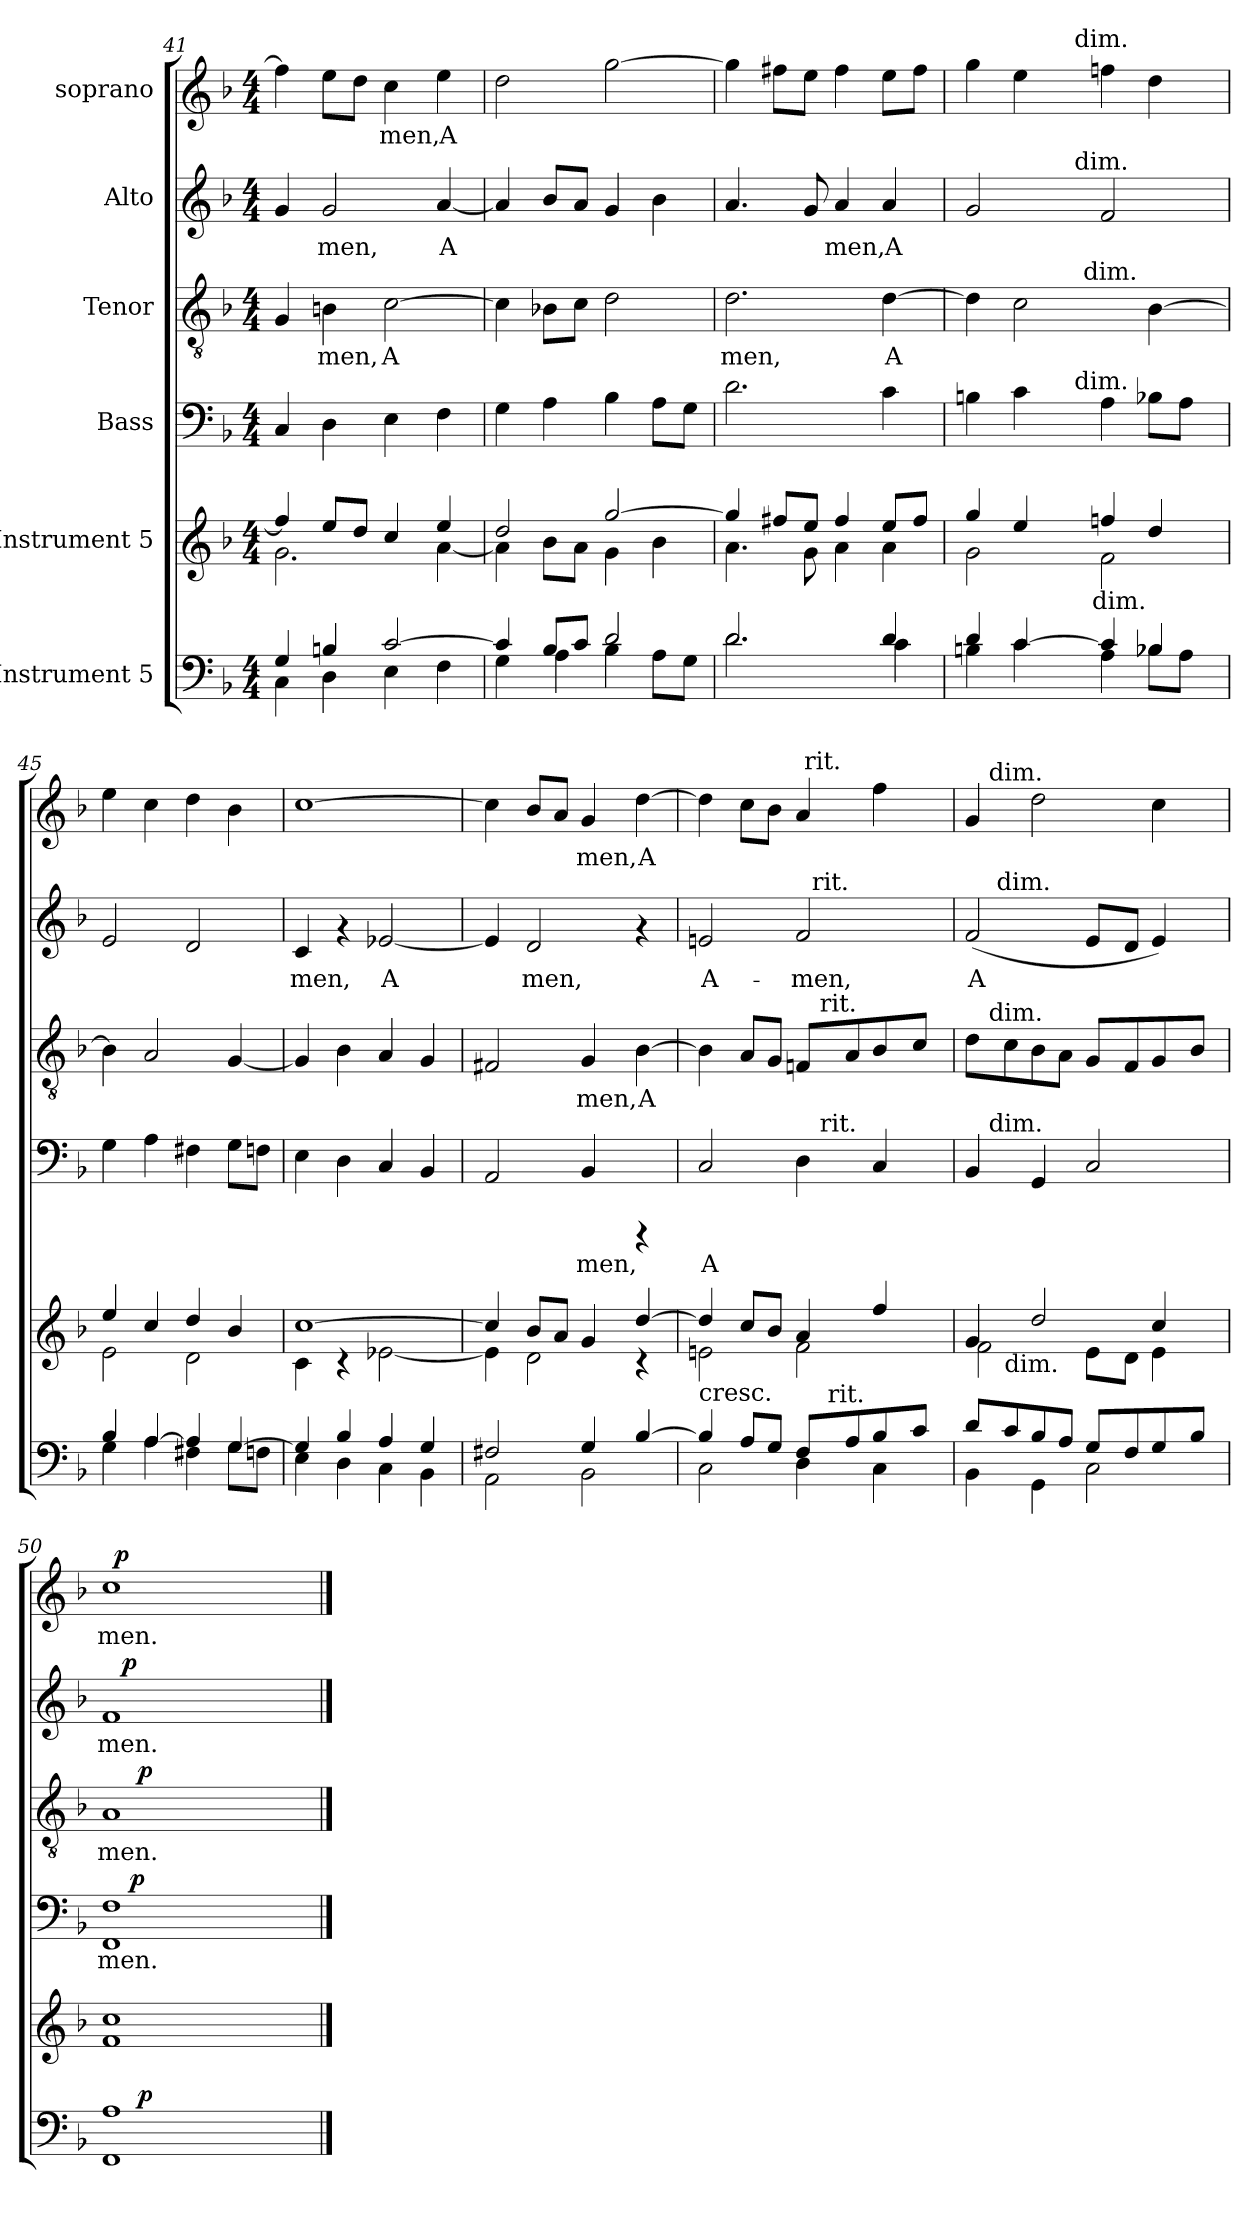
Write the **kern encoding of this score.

**kern	**dynam	**kern	**kern	**text	**dynam	**kern	**text	**dynam	**kern	**text	**dynam	**kern	**text	**dynam
*part6	*part6	*part5	*part4	*part4	*part4	*part3	*part3	*part3	*part2	*part2	*part2	*part1	*part1	*part1
*staff6	*staff6	*staff5	*staff4	*staff4	*staff4	*staff3	*staff3	*staff3	*staff2	*staff2	*staff2	*staff1	*staff1	*staff1
*I"Instrument 5	*	*I"Instrument 5	*I"Bass	*	*	*I"Tenor	*	*	*I"Alto	*	*	*I"soprano	*	*
*clefF4	*	*clefG2	*clefF4	*	*	*clefGv2	*	*	*clefG2	*	*	*clefG2	*	*
*k[b-]	*	*k[b-]	*k[b-]	*	*	*k[b-]	*	*	*k[b-]	*	*	*k[b-]	*	*
*F:	*	*F:	*F:	*	*	*F:	*	*	*F:	*	*	*F:	*	*
*M4/4	*	*M4/4	*M4/4	*	*	*M4/4	*	*	*M4/4	*	*	*M4/4	*	*
=41	=41	=41	=41	=41	=41	=41	=41	=41	=41	=41	=41	=41	=41	=41
*^	*	*^	*	*	*	*	*	*	*	*	*	*	*	*
!	!	!	!	!	!	!LO:LY:b:cj	!	!	!LO:LY:b:cj	!	!	!LO:LY:b:cj	!	!	!LO:LY:b:cj	!
4G/	4C\	.	4ff/]	2.g\	4C/	--	.	4G/	--	.	4g/	--	.	4ff\]	--	.
!	!	!	!	!	!	!LO:LY:b:cj	!	!	!LO:LY:b:cj	!	!	!LO:LY:b:cj	!	!	!LO:LY:b:cj	!
4Bn/	4D\	.	8ee/L	.	4D\	--	.	4Bn\	-men,	.	2g/	-men,	.	8ee\L	--	.
!	!	!	!	!	!	!	!	!	!	!	!	!	!	!	!LO:LY:b:cj	!
.	.	.	8dd/J	.	.	.	.	.	.	.	.	.	.	8dd\J	--	.
!	!	!	!	!	!	!LO:LY:b:cj	!	!	!LO:LY:b:cj	!	!	!	!	!	!LO:LY:b:cj	!
[>2c/	4E\	.	4cc/	.	4E\	--	.	[>2c\	A-	.	.	.	.	4cc\	-men,	.
!	!	!	!	!	!	!LO:LY:b:cj	!	!	!	!	!	!LO:LY:b:cj	!	!	!LO:LY:b:cj	!
.	4F\	.	4ee/	[<4a\	4F\	--	.	.	.	.	[<4a/	A-	.	4ee\	A-	.
=42	=42	=42	=42	=42	=42	=42	=42	=42	=42	=42	=42	=42	=42	=42	=42	=42
!	!	!	!	!	!	!LO:LY:b:cj	!	!	!LO:LY:b:cj	!	!	!LO:LY:b:cj	!	!	!LO:LY:b:cj	!
4c/]	4G\	.	2dd/	4a\]	4G\	--	.	4c\]	--	.	4a/]	--	.	2dd\	--	.
!	!	!	!	!	!	!LO:LY:b:cj	!	!	!LO:LY:b:cj	!	!	!LO:LY:b:cj	!	!	!	!
8B-/L	4A\	.	.	8b-\L	4A\	--	.	8B-X\L	--	.	8b-/L	--	.	.	.	.
!	!	!	!	!	!	!	!	!	!LO:LY:b:cj	!	!	!LO:LY:b:cj	!	!	!	!
8c/J	.	.	.	8a\J	.	.	.	8c\J	--	.	8a/J	--	.	.	.	.
!	!	!	!	!	!	!LO:LY:b:cj	!	!	!LO:LY:b:cj	!	!	!LO:LY:b:cj	!	!	!LO:LY:b:cj	!
2d/	4B-\	.	[>2gg/	4g\	4B-\	--	.	2d\	--	.	4g/	--	.	[>2gg\	--	.
!	!	!	!	!	!	!LO:LY:b:cj	!	!	!	!	!	!LO:LY:b:cj	!	!	!	!
.	8A\L	.	.	4b-\	8A\L	--	.	.	.	.	4b-\	--	.	.	.	.
!	!	!	!	!	!	!LO:LY:b:cj	!	!	!	!	!	!	!	!	!	!
.	8G\J	.	.	.	8G\J	--	.	.	.	.	.	.	.	.	.	.
=43	=43	=43	=43	=43	=43	=43	=43	=43	=43	=43	=43	=43	=43	=43	=43	=43
!	!	!	!	!	!	!LO:LY:b:cj	!	!	!LO:LY:b:cj	!	!	!LO:LY:b:cj	!	!	!LO:LY:b:cj	!
2.d/	2.d\	.	4gg/]	4.a\	2.d\	--	.	2.d\	-men,	.	4.a/	--	.	4gg\]	--	.
!	!	!	!	!	!	!	!	!	!	!	!	!	!	!	!LO:LY:b:cj	!
.	.	.	8ff#X/L	.	.	.	.	.	.	.	.	.	.	8ff#X\L	--	.
!	!	!	!	!	!	!	!	!	!	!	!	!LO:LY:b:cj	!	!	!LO:LY:b:cj	!
.	.	.	8ee/J	8g\	.	.	.	.	.	.	8g/	--	.	8ee\J	--	.
!	!	!	!	!	!	!	!	!	!	!	!	!LO:LY:b:cj	!	!	!LO:LY:b:cj	!
.	.	.	4ff#/	4a\	.	.	.	.	.	.	4a/	-men,	.	4ff#\	--	.
!	!	!	!	!	!	!LO:LY:b:cj	!	!	!LO:LY:b:cj	!	!	!LO:LY:b:cj	!	!	!LO:LY:b:cj	!
4d/	4c\	.	8ee/L	4a\	4c\	--	.	[>4d\	A-	.	4a/	A-	.	8ee\L	--	.
!	!	!	!	!	!	!	!	!	!	!	!	!	!	!	!LO:LY:b:cj	!
.	.	.	8ff#/J	.	.	.	.	.	.	.	.	.	.	8ff#\J	--	.
=44	=44	=44	=44	=44	=44	=44	=44	=44	=44	=44	=44	=44	=44	=44	=44	=44
!	!	!	!	!	!	!LO:LY:b:cj	!	!	!LO:LY:b:cj	!	!	!LO:LY:b:cj	!	!	!LO:LY:b:cj	!
*	*^	*	*	*	*^	*	*	*^	*	*	*^	*	*	*^	*	*
4d/	4Bn\	4ryy	.	4gg/	2g\	4Bn\	4ryy	--	.	4d\]	4...ryy	--	.	2g/	4ryy	--	.	4gg\	4ryy	--	.
!	!	!	!	!	!	!	!	!LO:LY:b:cj	!	!	!	!LO:LY:b:cj	!	!	!	!	!	!	!	!LO:LY:b:cj	!
[>4c/	4c\	8...ryy	.	4ee/	.	4c\	8ryy	--	.	2c\	.	--	.	.	8ryy	.	.	4ee\	8ryy	--	.
.	.	.	.	.	.	.	16ryy	.	.	.	.	.	.	.	16ryy	.	.	.	16ryy	.	.
.	.	.	.	.	.	.	64ryy	.	.	.	.	.	.	.	64ryy	.	.	.	64ryy	.	.
!	!	!	!	!	!	!	!	!	!	!	!	!	!	!	!	!	!	!	!LO:TX:a:t=dim.	!	!
!	!	!	!	!	!	!	!	!	!	!	!	!	!	!	!LO:TX:a:t=dim.	!	!	!	!	!	!
!	!	!	!	!	!	!	!LO:TX:a:t=dim.	!	!	!	!	!	!	!	!	!	!	!	!	!	!
.	.	.	.	.	.	.	2ryy	.	.	.	.	.	.	.	2ryy	.	.	.	2ryy	.	.
!	!	!	!	!	!	!	!	!	!	!	!LO:TX:a:t=dim.	!	!	!	!	!	!	!	!	!	!
.	.	.	.	.	.	.	.	.	.	.	2ryy	.	.	.	.	.	.	.	.	.	.
!	!	!LO:TX:a:t=dim.	!	!	!	!	!	!	!	!	!	!	!	!	!	!	!	!	!	!	!
.	.	2ryy	.	.	.	.	.	.	.	.	.	.	.	.	.	.	.	.	.	.	.
!	!	!	!	!	!	!	!	!LO:LY:b:cj	!	!	!	!	!	!	!	!LO:LY:b:cj	!	!	!	!LO:LY:b:cj	!
4c/]	4A\	.	.	4ffn/	2f\	4A\	.	--	.	.	.	.	.	2f/	.	--	.	4ffn\	.	--	.
!	!	!	!	!	!	!	!	!LO:LY:b:cj	!	!	!	!LO:LY:b:cj	!	!	!	!	!	!	!	!LO:LY:b:cj	!
4B-X/	8B-\L	.	.	4dd/	.	8B-X\L	.	--	.	[<4B-\	.	--	.	.	.	.	.	4dd\	.	--	.
!	!	!	!	!	!	!	!	!LO:LY:b:cj	!	!	!	!	!	!	!	!	!	!	!	!	!
.	8A\J	.	.	.	.	8A\J	.	--	.	.	.	.	.	.	.	.	.	.	.	.	.
.	.	.	.	.	.	.	32.ryy	.	.	.	.	.	.	.	32.ryy	.	.	.	32.ryy	.	.
.	.	.	.	.	.	.	.	.	.	.	32ryy	.	.	.	.	.	.	.	.	.	.
.	.	64ryy	.	.	.	.	.	.	.	.	.	.	.	.	.	.	.	.	.	.	.
!!LO:PB:g=z
=45	=45	=45	=45	=45	=45	=45	=45	=45	=45	=45	=45	=45	=45	=45	=45	=45	=45	=45	=45	=45	=45
!	!	!	!	!	!	!	!	!LO:LY:b:cj	!	!	!	!LO:LY:b:cj	!	!	!	!LO:LY:b:cj	!	!	!	!LO:LY:b:cj	!
*	*	*	*	*	*	*v	*v	*	*	*	*	*	*	*v	*v	*	*	*v	*v	*	*
*	*v	*v	*	*	*	*	*	*	*v	*v	*	*	*	*	*	*	*	*
4B-/	4G\	.	4ee/	2e\	4G\	--	.	4B-\]	--	.	2e/	--	.	4ee\	--	.
!	!	!	!	!	!	!LO:LY:b:cj	!	!	!LO:LY:b:cj	!	!	!	!	!	!LO:LY:b:cj	!
[>4A/	4A\	.	4cc/	.	4A\	--	.	2A/	--	.	.	.	.	4cc\	--	.
!	!	!	!	!	!	!LO:LY:b:cj	!	!	!	!	!	!LO:LY:b:cj	!	!	!LO:LY:b:cj	!
4A/]	4F#X\	.	4dd/	2d\	4F#X\	--	.	.	.	.	2d/	--	.	4dd\	--	.
!	!	!	!	!	!	!LO:LY:b:cj	!	!	!LO:LY:b:cj	!	!	!	!	!	!LO:LY:b:cj	!
[>4G/	8G\L	.	4b-/	.	8G\L	--	.	[<4G/	--	.	.	.	.	4b-\	--	.
!	!	!	!	!	!	!LO:LY:b:cj	!	!	!	!	!	!	!	!	!	!
.	8Fn\J	.	.	.	8Fn\J	--	.	.	.	.	.	.	.	.	.	.
=46	=46	=46	=46	=46	=46	=46	=46	=46	=46	=46	=46	=46	=46	=46	=46	=46
!	!	!	!	!	!	!LO:LY:b:cj	!	!	!LO:LY:b:cj	!	!	!LO:LY:b:cj	!	!	!LO:LY:b:cj	!
4G/]	4E\	.	[>1cc	4c\	4E\	--	.	4G/]	--	.	4c/	-men,	.	[>1cc	--	.
!	!	!	!	!	!	!LO:LY:b:cj	!	!	!LO:LY:b:cj	!	!	!	!	!	!	!
4B-/	4D\	.	.	4rc	4D\	--	.	4B-\	--	.	4rf	.	.	.	.	.
!	!	!	!	!	!	!LO:LY:b:cj	!	!	!LO:LY:b:cj	!	!	!LO:LY:b:cj	!	!	!	!
4A/	4C\	.	.	[<2e-X\	4C/	--	.	4A/	--	.	[<2e-X/	A-	.	.	.	.
!	!	!	!	!	!	!LO:LY:b:cj	!	!	!LO:LY:b:cj	!	!	!	!	!	!	!
4G/	4BB-\	.	.	.	4BB-/	--	.	4G/	--	.	.	.	.	.	.	.
=47	=47	=47	=47	=47	=47	=47	=47	=47	=47	=47	=47	=47	=47	=47	=47	=47
!	!	!	!	!	!	!LO:LY:b:cj	!	!	!LO:LY:b:cj	!	!	!LO:LY:b:cj	!	!	!LO:LY:b:cj	!
2F#X/	2AA\	.	4cc/]	4e-\]	2AA/	--	.	2F#X/	--	.	4e-/]	--	.	4cc\]	--	.
!	!	!	!	!	!	!	!	!	!	!	!	!LO:LY:b:cj	!	!	!LO:LY:b:cj	!
.	.	.	8b-/L	2d\	.	.	.	.	.	.	2d/	-men,	.	8b-/L	--	.
!	!	!	!	!	!	!	!	!	!	!	!	!	!	!	!LO:LY:b:cj	!
.	.	.	8a/J	.	.	.	.	.	.	.	.	.	.	8a/J	--	.
!	!	!	!	!	!	!LO:LY:b:cj	!	!	!LO:LY:b:cj	!	!	!	!	!	!LO:LY:b:cj	!
4G/	2BB-\	.	4g/	.	4BB-/	-men,	.	4G/	-men,	.	.	.	.	4g/	-men,	.
!	!	!	!	!	!	!	!	!	!LO:LY:b:cj	!	!	!	!	!	!LO:LY:b:cj	!
[>4B-/	.	.	[>4dd/	4rc	4rCCC	.	.	[>4B-\	A-	.	4rf	.	.	[>4dd\	A-	.
=48	=48	=48	=48	=48	=48	=48	=48	=48	=48	=48	=48	=48	=48	=48	=48	=48
!	!	!	!	!	!	!	!	!	!	!	!	!	!	!LO:TX:a:t=cresc.	!	!
!	!	!	!	!	!	!	!	!	!	!	!LO:TX:a:t=cresc.	!	!	!	!	!
!	!	!	!	!	!	!	!	!LO:TX:a:t=cresc.	!	!	!	!	!	!	!	!
!	!	!	!	!	!LO:TX:a:t=cresc.	!	!	!	!	!	!	!	!	!	!	!
!LO:TX:a:t=cresc.	!	!	!	!	!	!	!	!	!	!	!	!	!	!	!	!
!	!	!	!	!	!	!LO:LY:b:cj	!	!	!LO:LY:b:cj	!	!	!LO:LY:b:cj	!	!	!LO:LY:b:cj	!
*	*^	*	*	*	*^	*	*	*^	*	*	*^	*	*	*^	*	*
4B-/]	2C\	2ryy	.	4dd/]	2en\	2C/	2ryy	A-	.	4B-\]	2ryy	--	.	2en/	2ryy	A-	.	4dd\]	2ryy	--	.
!	!	!	!	!	!	!	!	!	!	!	!	!LO:LY:b:cj	!	!	!	!	!	!	!	!LO:LY:b:cj	!
8A/L	.	.	.	8cc/L	.	.	.	.	.	8A/L	.	--	.	.	.	.	.	8cc\L	.	--	.
!	!	!	!	!	!	!	!	!	!	!	!	!LO:LY:b:cj	!	!	!	!	!	!	!	!LO:LY:b:cj	!
8G/J	.	.	.	8b-/J	.	.	.	.	.	8G/J	.	--	.	.	.	.	.	8b-\J	.	--	.
!	!	!	!	!	!	!	!	!LO:LY:b:cj	!	!	!	!LO:LY:b:cj	!	!	!	!LO:LY:b:cj	!	!	!	!LO:LY:b:cj	!
8F/L	4D\	16ryy	.	4a/	2f\	4D\	32.ryy	--	.	8Fn/L	32.ryy	--	.	2f/	32ryy	-men,	.	4a/	64ryy	--	.
!	!	!	!	!	!	!	!	!	!	!	!	!	!	!	!	!	!	!	!LO:TX:a:t=rit.	!	!
.	.	.	.	.	.	.	.	.	.	.	.	.	.	.	.	.	.	.	4ryy	.	.
!	!	!	!	!	!	!	!	!	!	!	!	!	!	!	!LO:TX:a:t=rit.	!	!	!	!	!	!
.	.	.	.	.	.	.	.	.	.	.	.	.	.	.	4...ryy	.	.	.	.	.	.
!	!	!	!	!	!	!	!	!	!	!	!LO:TX:a:t=rit.	!	!	!	!	!	!	!	!	!	!
!	!	!	!	!	!	!	!LO:TX:a:t=rit.	!	!	!	!	!	!	!	!	!	!	!	!	!	!
.	.	.	.	.	.	.	4ryy	.	.	.	4ryy	.	.	.	.	.	.	.	.	.	.
!	!	!LO:TX:a:t=rit.	!	!	!	!	!	!	!	!	!	!	!	!	!	!	!	!	!	!	!
.	.	4..ryy	.	.	.	.	.	.	.	.	.	.	.	.	.	.	.	.	.	.	.
!	!	!	!	!	!	!	!	!	!	!	!	!LO:LY:b:cj	!	!	!	!	!	!	!	!	!
8A/	.	.	.	.	.	.	.	.	.	8A/	.	--	.	.	.	.	.	.	.	.	.
!	!	!	!	!	!	!	!	!LO:LY:b:cj	!	!	!	!LO:LY:b:cj	!	!	!	!	!	!	!	!LO:LY:b:cj	!
8B-/	4C\	.	.	4ff/	.	4C/	.	--	.	8B-/	.	--	.	.	.	.	.	4ff\	.	--	.
.	.	.	.	.	.	.	.	.	.	.	.	.	.	.	.	.	.	.	8...ryy	.	.
.	.	.	.	.	.	.	8ryy	.	.	.	8ryy	.	.	.	.	.	.	.	.	.	.
!	!	!	!	!	!	!	!	!	!	!	!	!LO:LY:b:cj	!	!	!	!	!	!	!	!	!
8c/J	.	.	.	.	.	.	.	.	.	8c/J	.	--	.	.	.	.	.	.	.	.	.
.	.	.	.	.	.	.	16ryy	.	.	.	16ryy	.	.	.	.	.	.	.	.	.	.
.	.	.	.	.	.	.	64ryy	.	.	.	64ryy	.	.	.	.	.	.	.	.	.	.
=49	=49	=49	=49	=49	=49	=49	=49	=49	=49	=49	=49	=49	=49	=49	=49	=49	=49	=49	=49	=49	=49
!	!	!	!	!	!	!	!	!LO:LY:b:cj	!	!	!	!LO:LY:b:cj	!	!	!	!LO:LY:b:cj	!	!	!	!LO:LY:b:cj	!
*	*v	*v	*	*	*^	*	*	*	*	*	*	*	*	*	*	*	*	*	*	*	*
8d/L	4BB-\	.	4g/	2f\	8ryy	4BB-/	16.ryy	--	.	8d\L	16.ryy	--	.	(<2f/	16..ryy	A-	.	4g/	16.ryy	--	.
!	!	!	!	!	!	!	!	!	!	!	!	!	!	!	!	!	!	!	!LO:TX:a:t=dim.	!	!
!	!	!	!	!	!	!	!	!	!	!	!LO:TX:a:t=dim.	!	!	!	!	!	!	!	!	!	!
!	!	!	!	!	!	!	!LO:TX:a:t=dim.	!	!	!	!	!	!	!	!	!	!	!	!	!	!
.	.	.	.	.	.	.	2ryy	.	.	.	2ryy	.	.	.	.	.	.	.	2ryy	.	.
!	!	!	!	!	!	!	!	!	!	!	!	!	!	!	!LO:TX:a:t=dim.	!	!	!	!	!	!
.	.	.	.	.	.	.	.	.	.	.	.	.	.	.	2ryy	.	.	.	.	.	.
!	!	!	!	!	!LO:TX:b:t=dim.	!	!	!	!	!	!	!	!	!	!	!	!	!	!	!	!
!	!	!	!	!	!	!	!	!	!	!	!	!LO:LY:b:cj	!	!	!	!	!	!	!	!	!
8c/	.	.	.	.	2..ryy	.	.	.	.	8c\	.	--	.	.	.	.	.	.	.	.	.
!	!	!	!	!	!	!	!	!LO:LY:b:cj	!	!	!	!LO:LY:b:cj	!	!	!	!	!	!	!	!LO:LY:b:cj	!
8B-/	4GG\	.	2dd/	.	.	4GG/	.	--	.	8B-\	.	--	.	.	.	.	.	2dd\	.	--	.
!	!	!	!	!	!	!	!	!	!	!	!	!LO:LY:b:cj	!	!	!	!	!	!	!	!	!
8A/J	.	.	.	.	.	.	.	.	.	8A\J	.	--	.	.	.	.	.	.	.	.	.
!	!	!	!	!	!	!	!	!LO:LY:b:cj	!	!	!	!LO:LY:b:cj	!	!	!	!LO:LY:b:cj	!	!	!	!	!
8G/L	2C\	.	.	8e\L	.	2C/	.	--	.	8G/L	.	--	.	8e/L	.	--	.	.	.	.	.
.	.	.	.	.	.	.	4ryy	.	.	.	4ryy	.	.	.	.	.	.	.	4ryy	.	.
.	.	.	.	.	.	.	.	.	.	.	.	.	.	.	4ryy	.	.	.	.	.	.
!	!	!	!	!	!	!	!	!	!	!	!	!LO:LY:b:cj	!	!	!	!LO:LY:b:cj	!	!	!	!	!
8F/	.	.	.	8d\J	.	.	.	.	.	8F/	.	--	.	8d/J	.	--	.	.	.	.	.
!	!	!	!	!	!	!	!	!	!	!	!	!LO:LY:b:cj	!	!	!	!LO:LY:b:cj	!	!	!	!LO:LY:b:cj	!
8G/	.	.	4cc/	4e\	.	.	.	.	.	8G/	.	--	.	4e/)	.	--	.	4cc\	.	--	.
.	.	.	.	.	.	.	8ryy	.	.	.	8ryy	.	.	.	.	.	.	.	8ryy	.	.
.	.	.	.	.	.	.	.	.	.	.	.	.	.	.	8ryy	.	.	.	.	.	.
!	!	!	!	!	!	!	!	!	!	!	!	!LO:LY:b:cj	!	!	!	!	!	!	!	!	!
8B-/J	.	.	.	.	.	.	.	.	.	8B-/J	.	--	.	.	.	.	.	.	.	.	.
.	.	.	.	.	.	.	32ryy	.	.	.	32ryy	.	.	.	.	.	.	.	32ryy	.	.
.	.	.	.	.	.	.	.	.	.	.	.	.	.	.	64ryy	.	.	.	.	.	.
=50	=50	=50	=50	=50	=50	=50	=50	=50	=50	=50	=50	=50	=50	=50	=50	=50	=50	=50	=50	=50	=50
!	!	!	!	!	!	!	!	!LO:LY:b:cj	!	!	!	!LO:LY:b:cj	!	!	!	!LO:LY:b:cj	!	!	!	!LO:LY:b:cj	!
*	*	*	*v	*v	*v	*	*	*	*	*	*	*	*	*	*	*	*	*	*	*	*
1A 1FF	16ryy	.	1f 1cc	1F 1FF	16ryy	-men.	.	1A	16ryy	-men.	.	1f	32.ryy	-men.	.	1cc	32ryy	-men.	.
!	!	!	!	!	!	!	!	!	!	!	!	!	!	!	!	!	!	!	!LO:DY:a
.	.	.	.	.	.	.	.	.	.	.	.	.	.	.	.	.	2ryy	.	p
!	!	!	!	!	!	!	!	!	!	!	!	!	!	!	!LO:DY:a	!	!	!	!
.	.	.	.	.	.	.	.	.	.	.	.	.	2ryy	.	p	.	.	.	.
!	!	!	!	!	!	!	!LO:DY:a	!	!	!	!	!	!	!	!	!	!	!	!
.	64ryy	.	.	.	2...ryy	.	p	.	64ryy	.	.	.	.	.	.	.	.	.	.
!	!	!LO:DY:a	!	!	!	!	!	!	!	!	!LO:DY:a	!	!	!	!	!	!	!	!
.	2ryy	p	.	.	.	.	.	.	2ryy	.	p	.	.	.	.	.	.	.	.
.	.	.	.	.	.	.	.	.	.	.	.	.	.	.	.	.	4...ryy	.	.
.	.	.	.	.	.	.	.	.	.	.	.	.	4ryy	.	.	.	.	.	.
.	4ryy	.	.	.	.	.	.	.	4ryy	.	.	.	.	.	.	.	.	.	.
.	.	.	.	.	.	.	.	.	.	.	.	.	8ryy	.	.	.	.	.	.
.	8ryy	.	.	.	.	.	.	.	8ryy	.	.	.	.	.	.	.	.	.	.
.	.	.	.	.	.	.	.	.	.	.	.	.	16ryy	.	.	.	.	.	.
.	32.ryy	.	.	.	.	.	.	.	32.ryy	.	.	.	.	.	.	.	.	.	.
.	.	.	.	.	.	.	.	.	.	.	.	.	64ryy	.	.	.	.	.	.
*	*	*	*	*v	*v	*	*	*	*	*	*	*v	*v	*	*	*v	*v	*	*
*v	*v	*	*	*	*	*	*v	*v	*	*	*	*	*	*	*	*
==	==	==	==	==	==	==	==	==	==	==	==	==	==	==
*-	*-	*-	*-	*-	*-	*-	*-	*-	*-	*-	*-	*-	*-	*-
